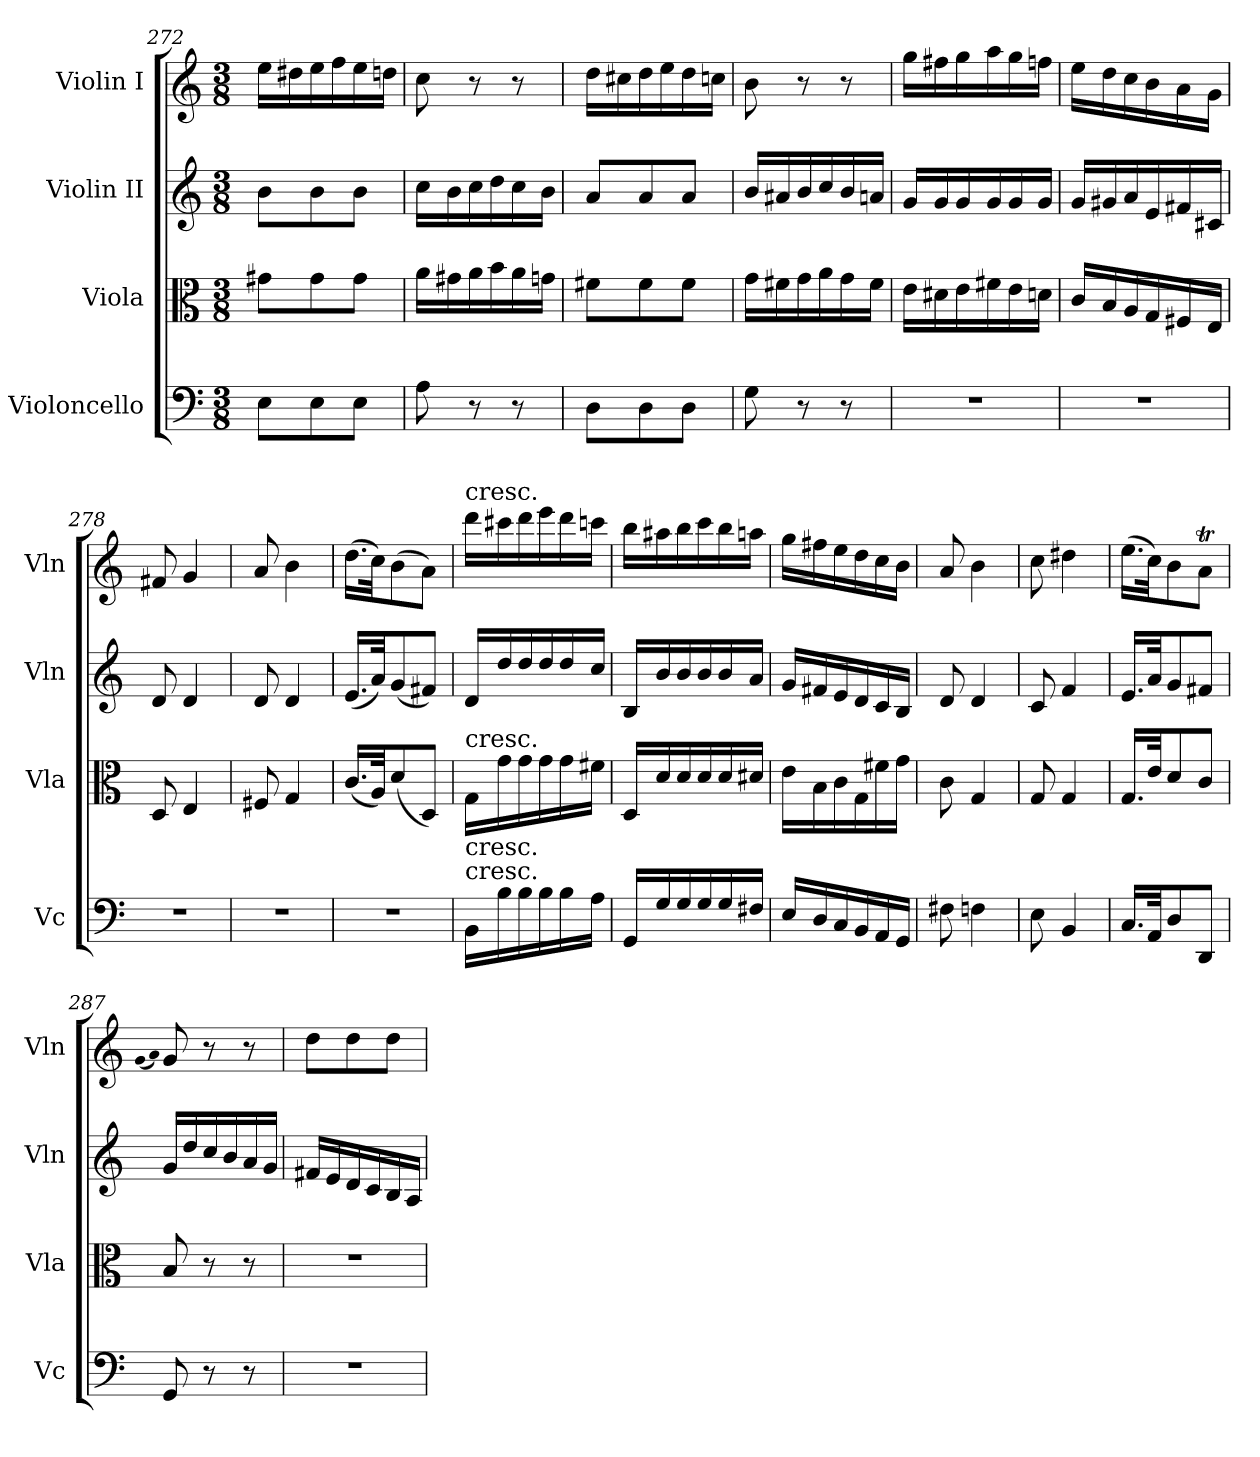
**kern	**kern	**kern	**kern
*part4	*part3	*part2	*part1
*staff4	*staff3	*staff2	*staff1
*I"Violoncello	*I"Viola	*I"Violin II	*I"Violin I
*I'Vc	*I'Vla	*I'Vln	*I'Vln
*clefF4	*clefC3	*clefG2	*clefG2
*k[]	*k[]	*k[]	*k[]
*C:	*C:	*C:	*C:
*M3/8	*M3/8	*M3/8	*M3/8
=272	=272	=272	=272
8E\L	8g#X\L	8b\L	16ee\LL
.	.	.	16dd#X\
8E\	8g#\	8b\	16ee\
.	.	.	16ff\
8E\J	8g#\J	8b\J	16ee\
.	.	.	16ddn\JJ
=273	=273	=273	=273
8A	16a\LL	16cc\LL	8cc
.	16g#X\	16b\	.
8r	16a\	16cc\	8r
.	16b\	16dd\	.
8r	16a\	16cc\	8r
.	16gn\JJ	16b\JJ	.
=274	=274	=274	=274
8D\L	8f#X\L	8a/L	16dd\LL
.	.	.	16cc#X\
8D\	8f#\	8a/	16dd\
.	.	.	16ee\
8D\J	8f#\J	8a/J	16dd\
.	.	.	16ccn\JJ
=275	=275	=275	=275
8G	16g\LL	16b/LL	8b
.	16f#X\	16a#X/	.
8r	16g\	16b/	8r
.	16a\	16cc/	.
8r	16g\	16b/	8r
.	16f#\JJ	16an/JJ	.
=276	=276	=276	=276
4.r	16e\LL	16g/LL	16gg\LL
.	16d#X\	16g/	16ff#X\
.	16e\	16g/	16gg\
.	16f#X\	16g/	16aa\
.	16e\	16g/	16gg\
.	16dn\JJ	16g/JJ	16ffn\JJ
=277	=277	=277	=277
4.r	16c/LL	16g/LL	16ee\LL
.	16B/	16g#X/	16dd\
.	16A/	16a/	16cc\
.	16G/	16e/	16b\
.	16F#X/	16f#X/	16a\
.	16E/JJ	16c#X/JJ	16g\JJ
=278	=278	=278	=278
4.r	8D	8d	8f#X
.	4E	4d	4g
=279	=279	=279	=279
4.r	8F#X	8d	8a
.	4G	4d	4b
=280	=280	=280	=280
4.r	(16.c/LL	(16.e/LL	(16.dd\LL
.	32A/Jk)	32a/Jk)	32cc\Jk)
.	(8d/	(8g/	(8b\
.	8D/J)	8f#X/J)	8a\J)
=281	=281	=281	=281
!	!	!	!LO:TX:a:t=cresc.
!	!LO:TX:a:t=cresc.	!	!
!LO:TX:a:t=cresc.	!	!	!
!LO:TX:a:t=cresc.	!	!	!
16BB\LL	16G\LL	16d/LL	16ddd\LL
16B\	16g\	16dd/	16ccc#X\
16B\	16g\	16dd/	16ddd\
16B\	16g\	16dd/	16eee\
16B\	16g\	16dd/	16ddd\
16A\JJ	16f#X\JJ	16cc/JJ	16cccn\JJ
=282	=282	=282	=282
16GG/LL	16D/LL	16B/LL	16bb\LL
16G/	16d/	16b/	16aa#X\
16G/	16d/	16b/	16bb\
16G/	16d/	16b/	16ccc\
16G/	16d/	16b/	16bb\
16F#X/JJ	16d#X/JJ	16a/JJ	16aan\JJ
=283	=283	=283	=283
16E/LL	16e\LL	16g/LL	16gg\LL
16D/	16B\	16f#X/	16ff#X\
16C/	16c\	16e/	16ee\
16BB/	16G\	16d/	16dd\
16AA/	16f#X\	16c/	16cc\
16GG/JJ	16g\JJ	16B/JJ	16b\JJ
=284	=284	=284	=284
8F#X	8c	8d	8a
4Fn	4G	4d	4b
=285	=285	=285	=285
8E	8G	8c	8cc
4BB	4G	4f	4dd#X
=286	=286	=286	=286
16.C/LL	16.G/LL	16.e/LL	(16.ee\LL
32AA/Jk	32e/Jk	32a/Jk	32cc\Jk)
8D/	8d/	8g/	8b\
8DD/J	8c/J	8f#X/J	8aT\J
=287	=287	=287	=287
.	.	.	(qqg
.	.	.	qqa)
8GG	8B	16g/LL	8g
.	.	16dd/	.
8r	8r	16cc/	8r
.	.	16b/	.
8r	8r	16a/	8r
.	.	16g/JJ	.
=288	=288	=288	=288
4.r	4.r	16f#X/LL	8dd\L
.	.	16e/	.
.	.	16d/	8dd\
.	.	16c/	.
.	.	16B/	8dd\J
.	.	16A/JJ	.
=	=	=	=
*-	*-	*-	*-
